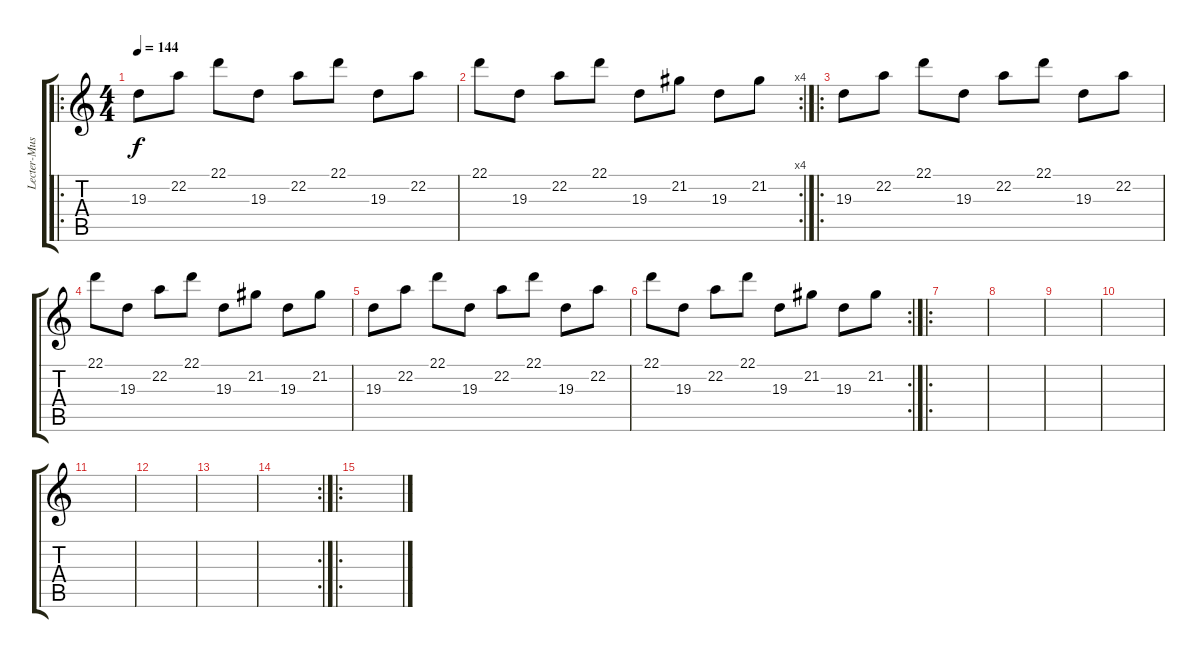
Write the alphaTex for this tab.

\track ("Lecter-Music Box" "Lecter-Mus") {instrument musicbox}
\staff {score tabs}
\tuning (E4 B3 G3 D3 A2 E2) {hide}
\ro
\ts (4 4)
\tempo 144
\clef g2
\ks c
19.3.8{dy f instrument musicbox} 22.2.8 22.1.8 19.3.8 22.2.8 22.1.8 19.3.8 22.2.8 |
\rc 4
22.1.8 19.3.8 22.2.8 22.1.8 19.3.8 21.2.8 19.3.8 21.2.8 |
\ro
19.3.8 22.2.8 22.1.8 19.3.8 22.2.8 22.1.8 19.3.8 22.2.8 |
22.1.8 19.3.8 22.2.8 22.1.8 19.3.8 21.2.8 19.3.8 21.2.8 |
19.3.8 22.2.8 22.1.8 19.3.8 22.2.8 22.1.8 19.3.8 22.2.8 |
\rc 2
22.1.8 19.3.8 22.2.8 22.1.8 19.3.8 21.2.8 19.3.8 21.2.8 |
\ro
|
|
|
|
|
|
|
\rc 2
|
\ro
